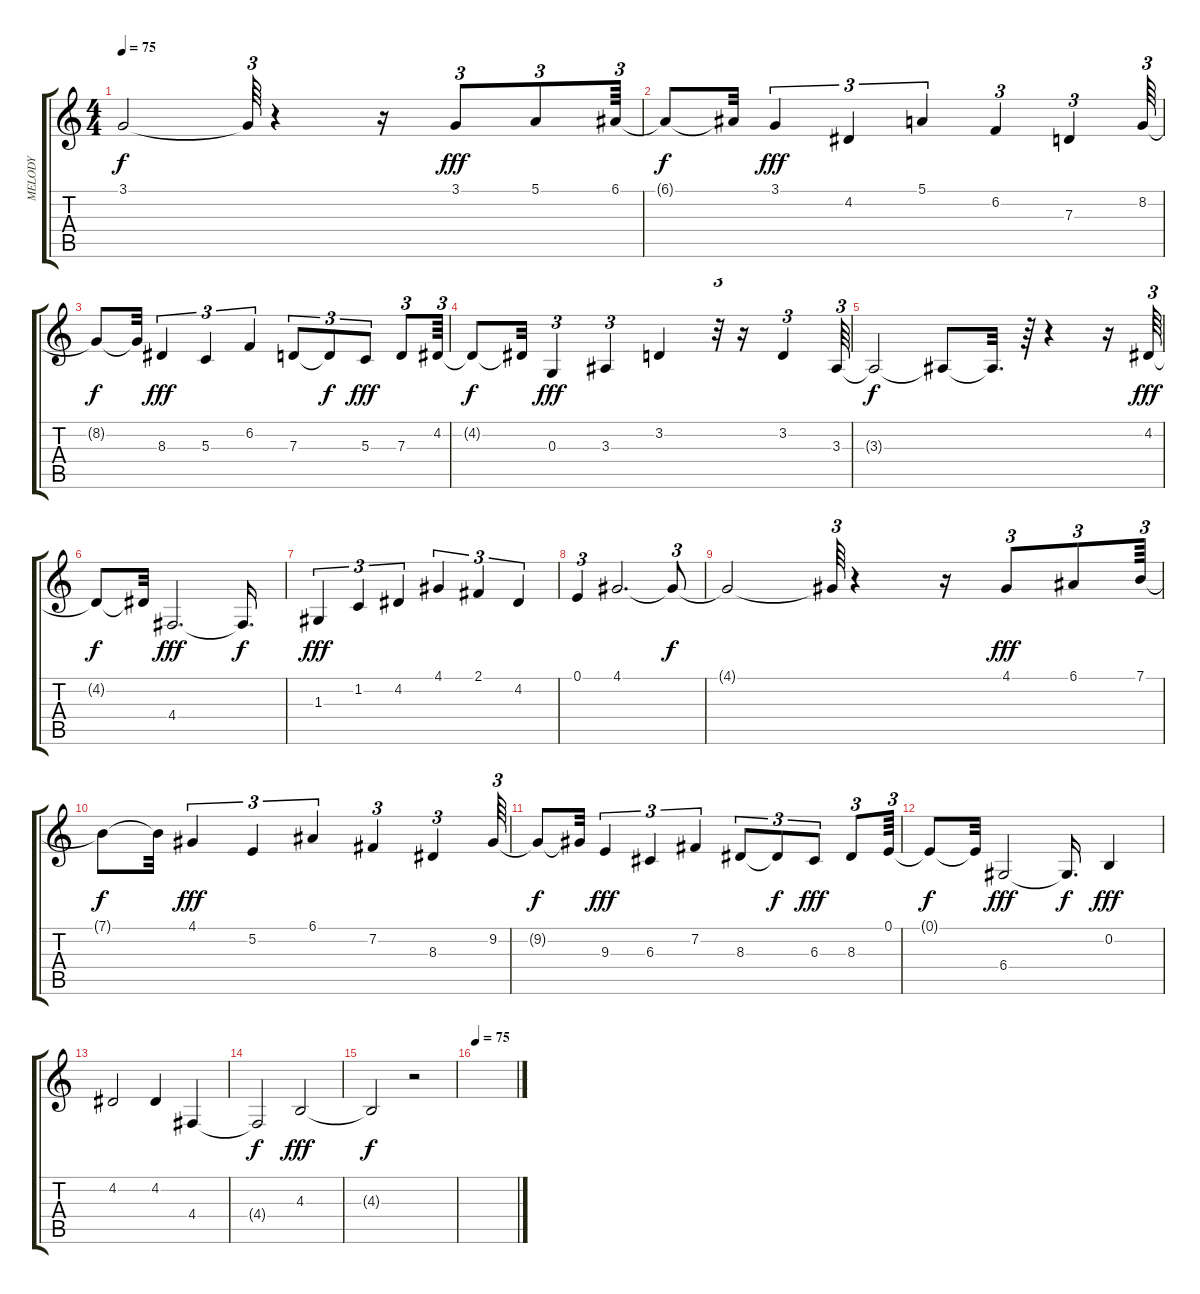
\track ("MELODY" "MELODY") {instrument flute}
\staff {score tabs}
\tuning (E4 B3 G3 D3 A2 E2) {hide}
\ts (4 4)
\tempo 75
\clef g2
\ks c
3.1{t}.2{dy f} 3.1{t}.64{tu (3 2)} r.4 r.16 3.1.8{tu (3 2) dy fff} 5.1.8{tu (3 2)} 6.1.64{tu (3 2)} |
6.1{t}.8{dy f} 6.1{t}.32 3.1.4{tu (3 2) dy fff} 4.2.4{tu (3 2)} 5.1.4{tu (3 2)} 6.2.4{tu (3 2)} 7.3.4{tu (3 2)} 8.2.64{tu (3 2)} |
8.2{t}.8{dy f} 8.2{t}.32 8.3.4{tu (3 2) dy fff} 5.3.4{tu (3 2)} 6.2.4{tu (3 2)} 7.3.8{tu (3 2)} 7.3{t}.8{tu (3 2) dy f} 5.3.8{tu (3 2) dy fff} 7.3.8{tu (3 2)} 4.2.64{tu (3 2)} |
4.2{t}.8{dy f} 4.2{t}.32 0.3.4{tu (3 2) dy fff} 3.3.4{tu (3 2)} 3.2.4 r.32{tu (3 2)} r.16 3.2.4{tu (3 2)} 3.3.64{tu (3 2)} |
3.3{t}.2{dy f} 3.3{t}.8 3.3{t}.32{d} r.64 r.4 r.16 4.2.64{tu (3 2) dy fff} |
4.2{t}.8{dy f} 4.2{t}.32 4.4.2{d dy fff} 4.4{t}.16{d dy f} |
1.3.4{tu (3 2) dy fff} 1.2.4{tu (3 2)} 4.2.4{tu (3 2)} 4.1.4{tu (3 2)} 2.1.4{tu (3 2)} 4.2.4{tu (3 2)} |
0.1.4{tu (3 2)} 4.1.2{d} 4.1{t}.8{tu (3 2) dy f} |
4.1{t}.2 4.1{t}.64{tu (3 2)} r.4 r.16 4.1.8{tu (3 2) dy fff} 6.1.8{tu (3 2)} 7.1.64{tu (3 2)} |
7.1{t}.8{dy f} 7.1{t}.32 4.1.4{tu (3 2) dy fff} 5.2.4{tu (3 2)} 6.1.4{tu (3 2)} 7.2.4{tu (3 2)} 8.3.4{tu (3 2)} 9.2.64{tu (3 2)} |
9.2{t}.8{dy f} 9.2{t}.32 9.3.4{tu (3 2) dy fff} 6.3.4{tu (3 2)} 7.2.4{tu (3 2)} 8.3.8{tu (3 2)} 8.3{t}.8{tu (3 2) dy f} 6.3.8{tu (3 2) dy fff} 8.3.8{tu (3 2)} 0.1.64{tu (3 2)} |
0.1{t}.8{dy f} 0.1{t}.32 6.4.2{dy fff} 6.4{t}.16{d dy f} 0.2.4{dy fff} |
4.2.2 4.2.4 4.4.4 |
4.4{t}.2{dy f} 4.3.2{dy fff} |
4.3{t}.2{dy f} r.2 |
\tempo 75
